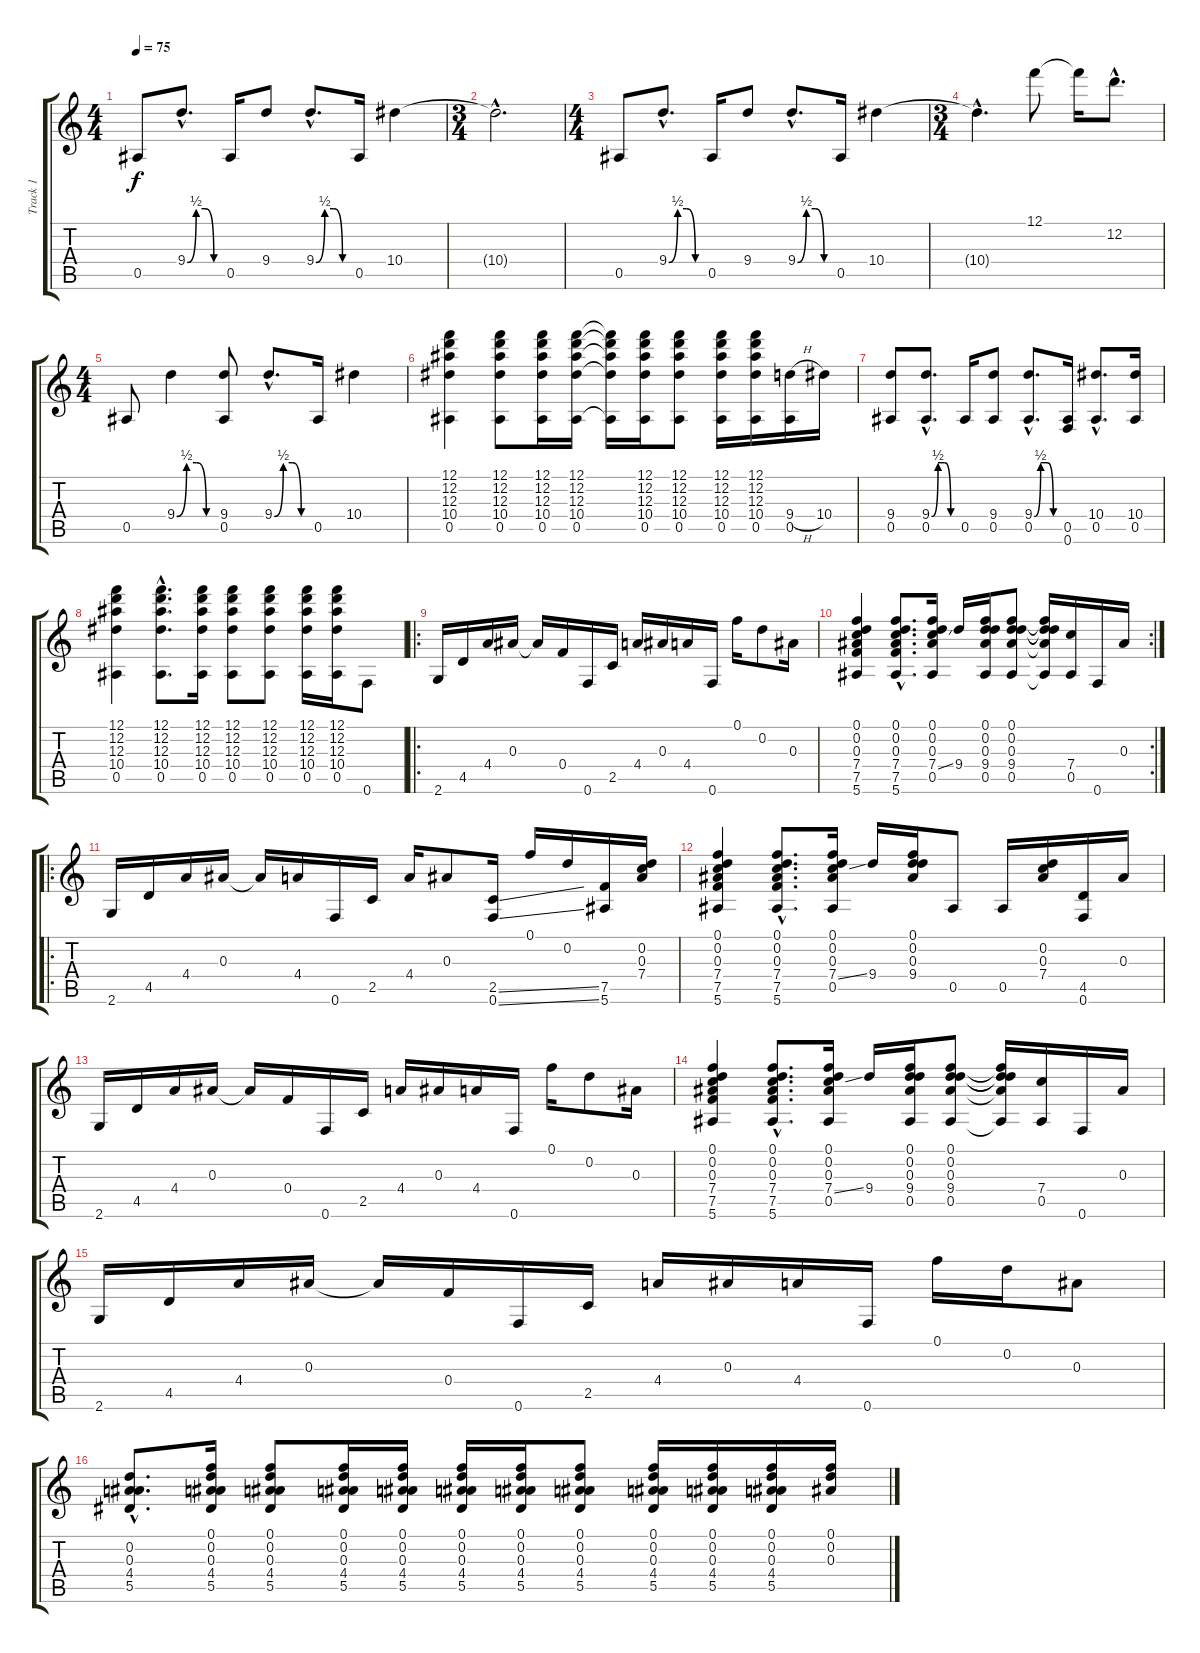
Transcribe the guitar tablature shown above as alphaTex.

\track ("Track 1" "Track 1") {instrument electricguitarclean}
\staff {score tabs}
\tuning (F4 D4 Bb3 F3 Bb2 F2) {hide}
\ts (4 4)
\tempo 75
\clef g2
\ks c
0.5.8{dy f instrument electricguitarclean} 9.4{be (custom 0 0 15 2 30 2 45 0 60 0) hac}.8{d} 0.5.16 9.4.8 9.4{be (custom 0 0 15 2 30 2 45 0 60 0) hac}.8{d} 0.5.16 10.4.4 |
\ts (3 4)
10.4{hac t}.2{d} |
\ts (4 4)
0.5.8 9.4{be (custom 0 0 15 2 30 2 45 0 60 0) hac}.8{d} 0.5.16 9.4.8 9.4{be (custom 0 0 15 2 30 2 45 0 60 0) hac}.8{d} 0.5.16 10.4.4 |
\ts (3 4)
10.4{hac t}.4{d} 12.1.8 12.1{t}.16 12.2{hac}.8{d} |
\ts (4 4)
0.5.8 9.4{be (custom 0 0 15 2 30 2 45 0 60 0)}.4 (9.4 0.5).8 9.4{be (custom 0 0 15 2 30 2 45 0 60 0) hac}.8{d} 0.5.16 10.4.4 |
(12.1 12.2 12.3 10.4 0.5).4 (12.1 12.2 12.3 10.4 0.5).8 (12.1 12.2 12.3 10.4 0.5).16 (12.1 12.2 12.3 10.4 0.5).16 (12.1{t} 12.2{t} 12.3{t} 10.4{t} 0.5{t}).16 (12.1 12.2 12.3 10.4 0.5).16 (12.1 12.2 12.3 10.4 0.5).8 (12.1 12.2 12.3 10.4 0.5).16 (12.1 12.2 12.3 10.4 0.5).16 (9.4{h} 0.5).16 10.4.16 |
(9.4 0.5).8 (9.4{be (custom 0 0 15 2 30 2 45 0 60 0) hac} 0.5{hac}).8{d} 0.5.16 (9.4 0.5).8 (9.4{be (custom 0 0 15 2 30 2 45 0 60 0) hac} 0.5{hac}).8{d} (0.5 0.6).16 (10.4{hac} 0.5{hac}).8{d} (10.4 0.5).16 |
(12.1 12.2 12.3 10.4 0.5).4 (12.1{hac} 12.2{hac} 12.3{hac} 10.4{hac} 0.5{hac}).8{d} (12.1 12.2 12.3 10.4 0.5).16 (12.1 12.2 12.3 10.4 0.5).8 (12.1 12.2 12.3 10.4 0.5).8 (12.1 12.2 12.3 10.4 0.5).16 (12.1 12.2 12.3 10.4 0.5).16 0.6.8 |
\ro
2.6.16 4.5.16 4.4.16 0.3.16 0.3{t}.16 0.4.16 0.6.16 2.5.16 4.4.16 0.3.16 4.4.16 0.6.16 0.1.16 0.2.8 0.3.16 |
\rc 2
(0.1 0.2 0.3 7.4 7.5 5.6).4 (0.1{hac} 0.2{hac} 0.3{hac} 7.4{hac} 7.5{hac} 5.6{hac}).8{d} (0.1 0.2 0.3 7.4{ss} 0.5).16 9.4.16 (0.1 0.2 0.3 9.4 0.5).16 (0.1 0.2 0.3 9.4 0.5).8 (0.1{t} 0.2{t} 0.3{t} 9.4{t} 0.5{t}).16 (7.4 0.5).16 0.6.16 0.3.16 |
\ro
2.6.16 4.5.16 4.4.16 0.3.16 0.3{t}.16 4.4.16 0.6.16 2.5.16 4.4.16 0.3.8 (2.5{ss} 0.6{ss}).16 0.1.16 0.2.16 (7.5 5.6).16 (0.2 0.3 7.4).16 |
(0.1 0.2 0.3 7.4 7.5 5.6).4 (0.1{hac} 0.2{hac} 0.3{hac} 7.4{hac} 7.5{hac} 5.6{hac}).8{d} (0.1 0.2 0.3 7.4{ss} 0.5).16 9.4.16 (0.1 0.2 0.3 9.4).16 0.5.8 0.5.16 (0.2 0.3 7.4).16 (4.5 0.6).16 0.3.16 |
2.6.16 4.5.16 4.4.16 0.3.16 0.3{t}.16 0.4.16 0.6.16 2.5.16 4.4.16 0.3.16 4.4.16 0.6.16 0.1.16 0.2.8 0.3.16 |
(0.1 0.2 0.3 7.4 7.5 5.6).4 (0.1{hac} 0.2{hac} 0.3{hac} 7.4{hac} 7.5{hac} 5.6{hac}).8{d} (0.1 0.2 0.3 7.4{ss} 0.5).16 9.4.16 (0.1 0.2 0.3 9.4 0.5).16 (0.1 0.2 0.3 9.4 0.5).8 (0.1{t} 0.2{t} 0.3{t} 9.4{t} 0.5{t}).16 (7.4 0.5).16 0.6.16 0.3.16 |
2.6.16 4.5.16 4.4.16 0.3.16 0.3{t}.16 0.4.16 0.6.16 2.5.16 4.4.16 0.3.16 4.4.16 0.6.16 0.1.16 0.2.16 0.3.8 |
(0.2{hac} 0.3{hac} 4.4{hac} 5.5{hac}).8{d} (0.1 0.2 0.3 4.4 5.5).16 (0.1 0.2 0.3 4.4 5.5).8 (0.1 0.2 0.3 4.4 5.5).16 (0.1 0.2 0.3 4.4 5.5).16 (0.1 0.2 0.3 4.4 5.5).16 (0.1 0.2 0.3 4.4 5.5).16 (0.1 0.2 0.3 4.4 5.5).8 (0.1 0.2 0.3 4.4 5.5).16 (0.1 0.2 0.3 4.4 5.5).16 (0.1 0.2 0.3 4.4 5.5).16 (0.1 0.2 0.3).16
